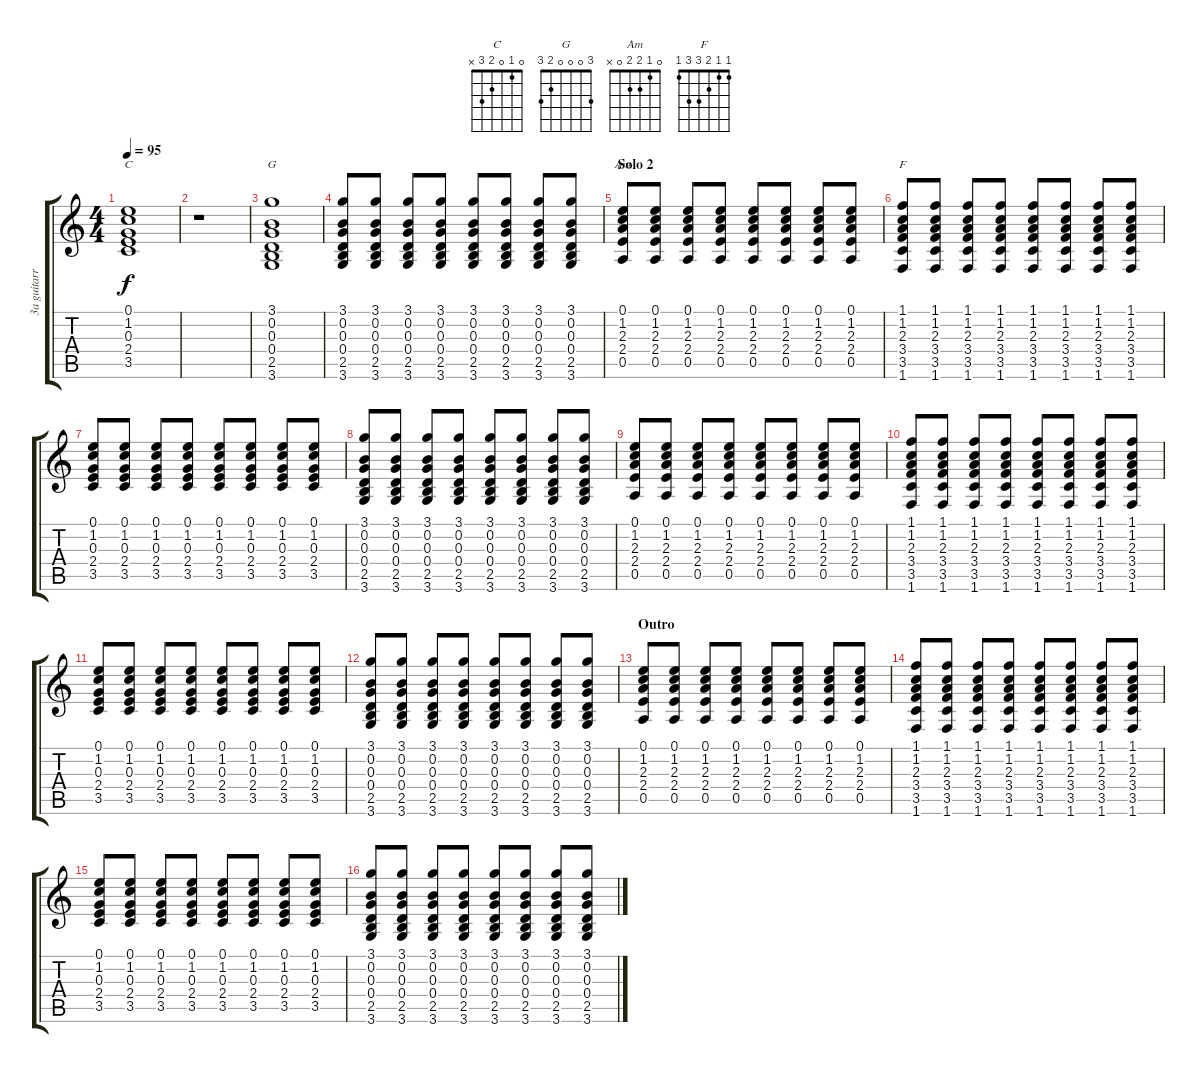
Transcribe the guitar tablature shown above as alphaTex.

\track ("3a guitarra" "3a guitarr") {instrument acousticguitarsteel}
\staff {score tabs}
\tuning (E4 B3 G3 D3 A2 E2) {hide}
\chord ("C" 0 1 0 2 3 x)
\chord ("G" 3 0 0 0 2 3)
\chord ("Am" 0 1 2 2 0 x)
\chord ("F" 1 1 2 3 3 1)
\ts (4 4)
\tempo 95
\clef g2
\ks c
(0.1 1.2 0.3 2.4 3.5).1{ch "C" dy f} |
r.1 |
(3.1 0.2 0.3 0.4 2.5 3.6).1{ch "G"} |
(3.1 0.2 0.3 0.4 2.5 3.6).8 (3.1 0.2 0.3 0.4 2.5 3.6).8 (3.1 0.2 0.3 0.4 2.5 3.6).8 (3.1 0.2 0.3 0.4 2.5 3.6).8 (3.1 0.2 0.3 0.4 2.5 3.6).8 (3.1 0.2 0.3 0.4 2.5 3.6).8 (3.1 0.2 0.3 0.4 2.5 3.6).8 (3.1 0.2 0.3 0.4 2.5 3.6).8 |
\section ("" "Solo 2")
(0.1 1.2 2.3 2.4 0.5).8{ch "Am"} (0.1 1.2 2.3 2.4 0.5).8 (0.1 1.2 2.3 2.4 0.5).8 (0.1 1.2 2.3 2.4 0.5).8 (0.1 1.2 2.3 2.4 0.5).8 (0.1 1.2 2.3 2.4 0.5).8 (0.1 1.2 2.3 2.4 0.5).8 (0.1 1.2 2.3 2.4 0.5).8 |
(1.1 1.2 2.3 3.4 3.5 1.6).8{ch "F"} (1.1 1.2 2.3 3.4 3.5 1.6).8 (1.1 1.2 2.3 3.4 3.5 1.6).8 (1.1 1.2 2.3 3.4 3.5 1.6).8 (1.1 1.2 2.3 3.4 3.5 1.6).8 (1.1 1.2 2.3 3.4 3.5 1.6).8 (1.1 1.2 2.3 3.4 3.5 1.6).8 (1.1 1.2 2.3 3.4 3.5 1.6).8 |
(0.1 1.2 0.3 2.4 3.5).8 (0.1 1.2 0.3 2.4 3.5).8 (0.1 1.2 0.3 2.4 3.5).8 (0.1 1.2 0.3 2.4 3.5).8 (0.1 1.2 0.3 2.4 3.5).8 (0.1 1.2 0.3 2.4 3.5).8 (0.1 1.2 0.3 2.4 3.5).8 (0.1 1.2 0.3 2.4 3.5).8 |
(3.1 0.2 0.3 0.4 2.5 3.6).8 (3.1 0.2 0.3 0.4 2.5 3.6).8 (3.1 0.2 0.3 0.4 2.5 3.6).8 (3.1 0.2 0.3 0.4 2.5 3.6).8 (3.1 0.2 0.3 0.4 2.5 3.6).8 (3.1 0.2 0.3 0.4 2.5 3.6).8 (3.1 0.2 0.3 0.4 2.5 3.6).8 (3.1 0.2 0.3 0.4 2.5 3.6).8 |
(0.1 1.2 2.3 2.4 0.5).8 (0.1 1.2 2.3 2.4 0.5).8 (0.1 1.2 2.3 2.4 0.5).8 (0.1 1.2 2.3 2.4 0.5).8 (0.1 1.2 2.3 2.4 0.5).8 (0.1 1.2 2.3 2.4 0.5).8 (0.1 1.2 2.3 2.4 0.5).8 (0.1 1.2 2.3 2.4 0.5).8 |
(1.1 1.2 2.3 3.4 3.5 1.6).8 (1.1 1.2 2.3 3.4 3.5 1.6).8 (1.1 1.2 2.3 3.4 3.5 1.6).8 (1.1 1.2 2.3 3.4 3.5 1.6).8 (1.1 1.2 2.3 3.4 3.5 1.6).8 (1.1 1.2 2.3 3.4 3.5 1.6).8 (1.1 1.2 2.3 3.4 3.5 1.6).8 (1.1 1.2 2.3 3.4 3.5 1.6).8 |
(0.1 1.2 0.3 2.4 3.5).8 (0.1 1.2 0.3 2.4 3.5).8 (0.1 1.2 0.3 2.4 3.5).8 (0.1 1.2 0.3 2.4 3.5).8 (0.1 1.2 0.3 2.4 3.5).8 (0.1 1.2 0.3 2.4 3.5).8 (0.1 1.2 0.3 2.4 3.5).8 (0.1 1.2 0.3 2.4 3.5).8 |
(3.1 0.2 0.3 0.4 2.5 3.6).8 (3.1 0.2 0.3 0.4 2.5 3.6).8 (3.1 0.2 0.3 0.4 2.5 3.6).8 (3.1 0.2 0.3 0.4 2.5 3.6).8 (3.1 0.2 0.3 0.4 2.5 3.6).8 (3.1 0.2 0.3 0.4 2.5 3.6).8 (3.1 0.2 0.3 0.4 2.5 3.6).8 (3.1 0.2 0.3 0.4 2.5 3.6).8 |
\section ("" "Outro")
(0.1 1.2 2.3 2.4 0.5).8 (0.1 1.2 2.3 2.4 0.5).8 (0.1 1.2 2.3 2.4 0.5).8 (0.1 1.2 2.3 2.4 0.5).8 (0.1 1.2 2.3 2.4 0.5).8 (0.1 1.2 2.3 2.4 0.5).8 (0.1 1.2 2.3 2.4 0.5).8 (0.1 1.2 2.3 2.4 0.5).8 |
(1.1 1.2 2.3 3.4 3.5 1.6).8 (1.1 1.2 2.3 3.4 3.5 1.6).8 (1.1 1.2 2.3 3.4 3.5 1.6).8 (1.1 1.2 2.3 3.4 3.5 1.6).8 (1.1 1.2 2.3 3.4 3.5 1.6).8 (1.1 1.2 2.3 3.4 3.5 1.6).8 (1.1 1.2 2.3 3.4 3.5 1.6).8 (1.1 1.2 2.3 3.4 3.5 1.6).8 |
(0.1 1.2 0.3 2.4 3.5).8 (0.1 1.2 0.3 2.4 3.5).8 (0.1 1.2 0.3 2.4 3.5).8 (0.1 1.2 0.3 2.4 3.5).8 (0.1 1.2 0.3 2.4 3.5).8 (0.1 1.2 0.3 2.4 3.5).8 (0.1 1.2 0.3 2.4 3.5).8 (0.1 1.2 0.3 2.4 3.5).8 |
(3.1 0.2 0.3 0.4 2.5 3.6).8 (3.1 0.2 0.3 0.4 2.5 3.6).8 (3.1 0.2 0.3 0.4 2.5 3.6).8 (3.1 0.2 0.3 0.4 2.5 3.6).8 (3.1 0.2 0.3 0.4 2.5 3.6).8 (3.1 0.2 0.3 0.4 2.5 3.6).8 (3.1 0.2 0.3 0.4 2.5 3.6).8 (3.1 0.2 0.3 0.4 2.5 3.6).8
